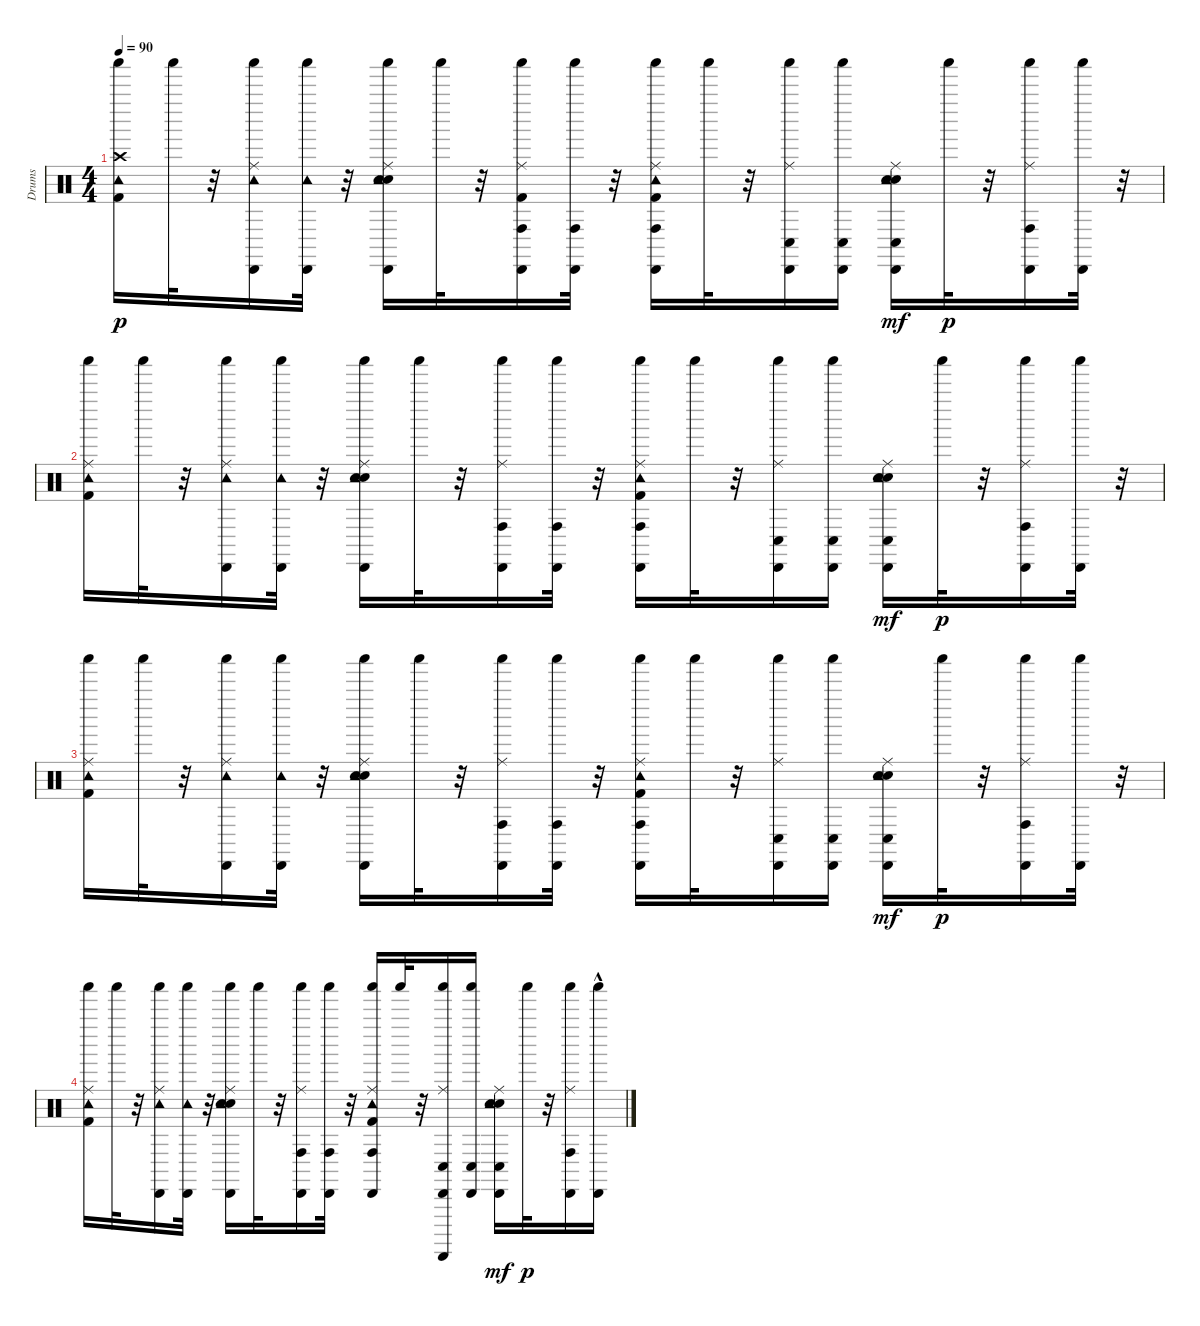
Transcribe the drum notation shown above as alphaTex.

\track ("Drums" "Drums") {instrument percussion}
\staff {score}
\articulation defaults
\ts (4 4)
\tempo 90
\clef neutral
\ks c
("Crash high (hit)" "Kick (hit) 2" "Tambourine (hit)" "Shaker (hit)").16{dy p} "Shaker (hit)".32 r.32 ("Ride (middle)" "Tambourine (hit)" "Cabasa (hit)" "Shaker (hit)").16 ("Tambourine (hit)" "Cabasa (hit)" "Shaker (hit)").32 r.32 ("Electric Snare (hit)" "Ride (middle)" "Snare (hit) 2" "Tambourine (hit)" "Cabasa (hit)" "Shaker (hit)").16 "Shaker (hit)".32 r.32 ("Ride (middle)" "Kick (hit) 2" "Cabasa (hit)" "Conga high (hit)" "Shaker (hit)").16 ("Cabasa (hit)" "Conga high (hit)" "Shaker (hit)").32 r.32 ("Ride (middle)" "Kick (hit) 2" "Cabasa (hit)" "Conga high (hit)" "Tambourine (hit)" "Shaker (hit)").16 "Shaker (hit)".32 r.32 ("Ride (middle)" "Cabasa (hit)" "Conga low (hit)" "Shaker (hit)").16 ("Cabasa (hit)" "Conga low (hit)" "Shaker (hit)").16 ("Electric Snare (hit)" "Ride (middle)" "Snare (hit) 2" "Cabasa (hit)" "Conga low (hit)" "Tambourine (hit)").16{dy mf} "Shaker (hit)".32{dy p} r.32 ("Ride (middle)" "Cabasa (hit)" "Conga high (hit)" "Shaker (hit)").16 ("Cabasa (hit)" "Shaker (hit)").32 r.32 |
("Ride (middle)" "Kick (hit) 2" "Tambourine (hit)" "Shaker (hit)").16 "Shaker (hit)".32 r.32 ("Ride (middle)" "Tambourine (hit)" "Cabasa (hit)" "Shaker (hit)").16 ("Tambourine (hit)" "Cabasa (hit)" "Shaker (hit)").32 r.32 ("Electric Snare (hit)" "Ride (middle)" "Snare (hit) 2" "Tambourine (hit)" "Cabasa (hit)" "Shaker (hit)").16 "Shaker (hit)".32 r.32 ("Ride (middle)" "Cabasa (hit)" "Conga high (hit)" "Shaker (hit)").16 ("Cabasa (hit)" "Conga high (hit)" "Shaker (hit)").32 r.32 ("Ride (middle)" "Kick (hit) 2" "Cabasa (hit)" "Conga high (hit)" "Tambourine (hit)" "Shaker (hit)").16 "Shaker (hit)".32 r.32 ("Ride (middle)" "Cabasa (hit)" "Conga low (hit)" "Shaker (hit)").16 ("Cabasa (hit)" "Conga low (hit)" "Shaker (hit)").16 ("Electric Snare (hit)" "Ride (middle)" "Snare (hit) 2" "Cabasa (hit)" "Conga low (hit)" "Tambourine (hit)").16{dy mf} "Shaker (hit)".32{dy p} r.32 ("Ride (middle)" "Cabasa (hit)" "Conga high (hit)" "Shaker (hit)").16 ("Cabasa (hit)" "Shaker (hit)").32 r.32 |
("Ride (middle)" "Kick (hit) 2" "Tambourine (hit)" "Shaker (hit)").16 "Shaker (hit)".32 r.32 ("Ride (middle)" "Tambourine (hit)" "Cabasa (hit)" "Shaker (hit)").16 ("Tambourine (hit)" "Cabasa (hit)" "Shaker (hit)").32 r.32 ("Electric Snare (hit)" "Ride (middle)" "Snare (hit) 2" "Tambourine (hit)" "Cabasa (hit)" "Shaker (hit)").16 "Shaker (hit)".32 r.32 ("Ride (middle)" "Cabasa (hit)" "Conga high (hit)" "Shaker (hit)").16 ("Cabasa (hit)" "Conga high (hit)" "Shaker (hit)").32 r.32 ("Ride (middle)" "Kick (hit) 2" "Cabasa (hit)" "Conga high (hit)" "Tambourine (hit)" "Shaker (hit)").16 "Shaker (hit)".32 r.32 ("Ride (middle)" "Cabasa (hit)" "Conga low (hit)" "Shaker (hit)").16 ("Cabasa (hit)" "Conga low (hit)" "Shaker (hit)").16 ("Electric Snare (hit)" "Ride (middle)" "Snare (hit) 2" "Cabasa (hit)" "Conga low (hit)" "Tambourine (hit)").16{dy mf} "Shaker (hit)".32{dy p} r.32 ("Ride (middle)" "Cabasa (hit)" "Conga high (hit)" "Shaker (hit)").16 ("Cabasa (hit)" "Shaker (hit)").32 r.32 |
("Ride (middle)" "Kick (hit) 2" "Tambourine (hit)" "Shaker (hit)").16 "Shaker (hit)".32 r.32 ("Ride (middle)" "Tambourine (hit)" "Cabasa (hit)" "Shaker (hit)").16 ("Tambourine (hit)" "Cabasa (hit)" "Shaker (hit)").32 r.32 ("Electric Snare (hit)" "Ride (middle)" "Snare (hit) 2" "Tambourine (hit)" "Cabasa (hit)" "Shaker (hit)").16 "Shaker (hit)".32 r.32 ("Ride (middle)" "Cabasa (hit)" "Conga high (hit)" "Shaker (hit)").16 ("Cabasa (hit)" "Conga high (hit)" "Shaker (hit)").32 r.32 ("Ride (middle)" "Kick (hit) 2" "Cabasa (hit)" "Conga high (hit)" "Tambourine (hit)" "Shaker (hit)").16 "Shaker (hit)".32 r.32 ("Ride (middle)" "Cabasa (hit)" "Conga low (hit)" "Shaker (hit)" "Guiro (scrap-return)").16 ("Cabasa (hit)" "Conga low (hit)" "Shaker (hit)").16 ("Electric Snare (hit)" "Ride (middle)" "Snare (hit) 2" "Cabasa (hit)" "Conga low (hit)" "Tambourine (hit)").16{dy mf} "Shaker (hit)".32{dy p} r.32 ("Ride (middle)" "Cabasa (hit)" "Conga high (hit)" "Shaker (hit)").16 ("Cabasa (hit)" "Shaker (hit)"{hac}).16
